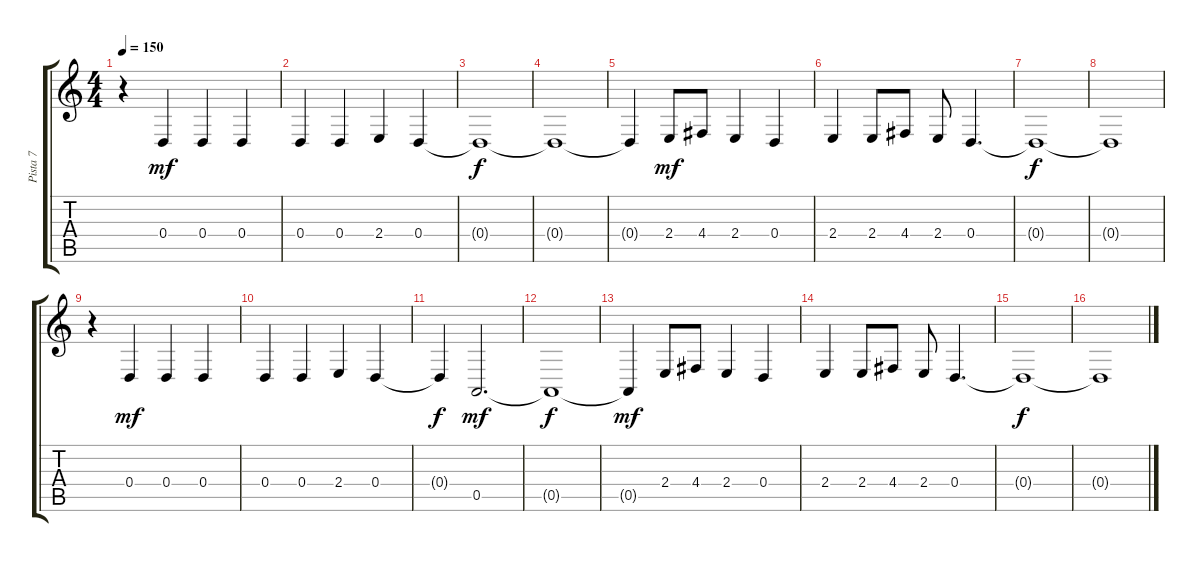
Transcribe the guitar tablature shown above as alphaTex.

\track ("Pista 7" "Pista 7") {instrument electricgrandpiano}
\staff {score tabs}
\tuning (E4 B3 G3 D3 A2 E2) {hide}
\ts (4 4)
\tempo 150
\clef g2
\ks c
r.4{dy f} 0.4.4{dy mf} 0.4.4 0.4.4 |
0.4.4 0.4.4 2.4.4 0.4.4 |
0.4{t}.1{dy f} |
0.4{t}.1 |
0.4{t}.4 2.4.8{dy mf} 4.4.8 2.4.4 0.4.4 |
2.4.4 2.4.8 4.4.8 2.4.8 0.4.4{d} |
0.4{t}.1{dy f} |
0.4{t}.1 |
r.4 0.4.4{dy mf} 0.4.4 0.4.4 |
0.4.4 0.4.4 2.4.4 0.4.4 |
0.4{t}.4{dy f} 0.5.2{d dy mf} |
0.5{t}.1{dy f} |
0.5{t}.4{dy mf} 2.4.8 4.4.8 2.4.4 0.4.4 |
2.4.4 2.4.8 4.4.8 2.4.8 0.4.4{d} |
0.4{t}.1{dy f} |
0.4{t}.1
